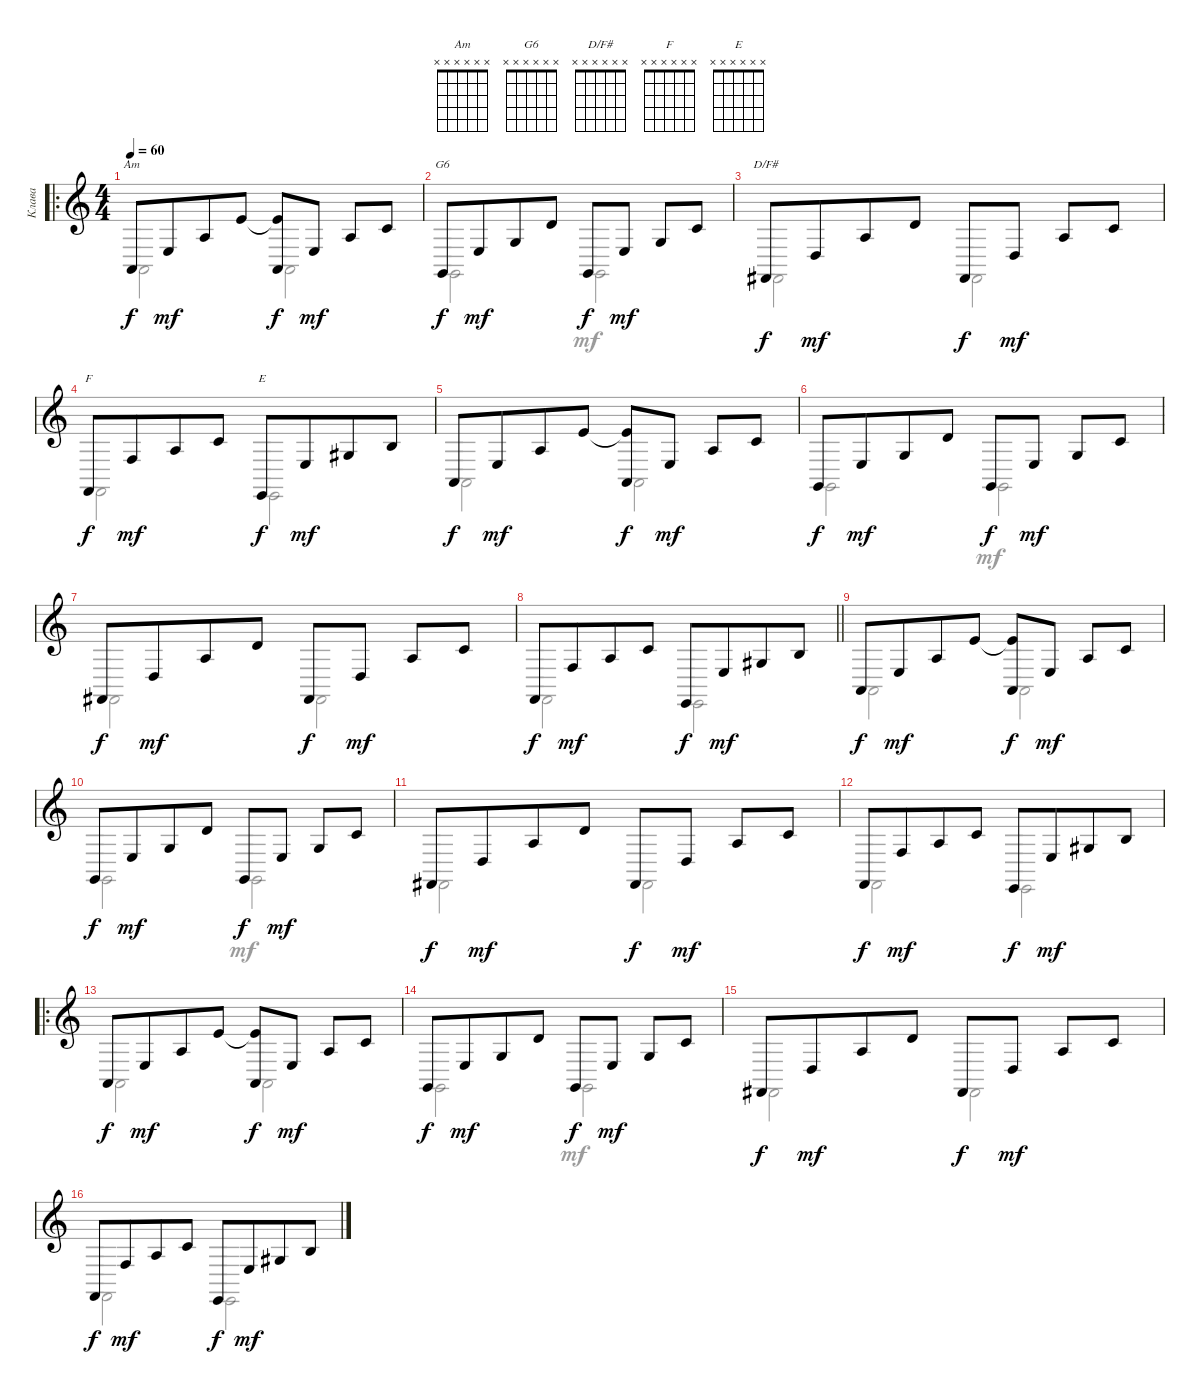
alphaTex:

\track ("Клава" "Клава") {solo instrument electricgrandpiano}
\staff {score}
\tuning (E4 B3 G3 D3 A2 E2) {hide}
\chord ("Am" x x x x x x)
\chord ("G6" x x x x x x)
\chord ("D/F#" x x x x x x)
\chord ("F" x x x x x x)
\chord ("E" x x x x x x)
\voice
\ro
\ts (4 4)
\tempo 60
\clef g2
\ks c
0.5.8{ch "Am" dy f} 2.4.8{dy mf beam merge} 2.3.8{beam merge} 0.1.8 (0.1{t} 0.5).8{dy f} 2.4.8{dy mf} 2.3.8 1.2.8 |
3.6.8{ch "G6" dy f} 2.4.8{dy mf beam merge} 0.3.8 3.2.8 3.6.8{dy f} 2.4.8{dy mf} 0.3.8 1.2.8 |
2.6.8{ch "D/F#" dy f} 0.4.8{dy mf beam merge} 2.3.8 3.2.8 2.6.8{dy f} 0.4.8{dy mf} 2.3.8 1.2.8 |
1.6.8{ch "F" dy f} 3.4.8{dy mf beam merge} 2.3.8 1.2.8 0.6.8{ch "E" dy f} 2.4.8{dy mf beam merge} 1.3.8 0.2.8 |
0.5.8{dy f} 2.4.8{dy mf beam merge} 2.3.8{beam merge} 0.1.8 (0.1{t} 0.5).8{dy f} 2.4.8{dy mf} 2.3.8 1.2.8 |
3.6.8{dy f} 2.4.8{dy mf beam merge} 0.3.8 3.2.8 3.6.8{dy f} 2.4.8{dy mf} 0.3.8 1.2.8 |
2.6.8{dy f} 0.4.8{dy mf beam merge} 2.3.8 3.2.8 2.6.8{dy f} 0.4.8{dy mf} 2.3.8 1.2.8 |
\barLineRight lightlight
1.6.8{dy f} 3.4.8{dy mf beam merge} 2.3.8 1.2.8 0.6.8{dy f} 2.4.8{dy mf beam merge} 1.3.8 0.2.8 |
0.5.8{dy f} 2.4.8{dy mf beam merge} 2.3.8{beam merge} 0.1.8 (0.1{t} 0.5).8{dy f} 2.4.8{dy mf} 2.3.8 1.2.8 |
3.6.8{dy f} 2.4.8{dy mf beam merge} 0.3.8 3.2.8 3.6.8{dy f} 2.4.8{dy mf} 0.3.8 1.2.8 |
2.6.8{dy f} 0.4.8{dy mf beam merge} 2.3.8 3.2.8 2.6.8{dy f} 0.4.8{dy mf} 2.3.8 1.2.8 |
1.6.8{dy f} 3.4.8{dy mf beam merge} 2.3.8 1.2.8 0.6.8{dy f} 2.4.8{dy mf beam merge} 1.3.8 0.2.8 |
\ro
0.5.8{dy f volume 12 instrument electricgrandpiano} 2.4.8{dy mf beam merge} 2.3.8{beam merge} 0.1.8 (0.1{t} 0.5).8{dy f} 2.4.8{dy mf} 2.3.8 1.2.8 |
3.6.8{dy f} 2.4.8{dy mf beam merge} 0.3.8 3.2.8 3.6.8{dy f} 2.4.8{dy mf} 0.3.8 1.2.8 |
2.6.8{dy f} 0.4.8{dy mf beam merge} 2.3.8 3.2.8 2.6.8{dy f} 0.4.8{dy mf} 2.3.8 1.2.8 |
1.6.8{dy f} 3.4.8{dy mf beam merge} 2.3.8 1.2.8 0.6.8{dy f} 2.4.8{dy mf beam merge} 1.3.8 0.2.8
\voice
\clef g2
\ottava regular
\simile none
\ks c
0.5.2{dy f} 0.5.2 |
3.6.2 3.6.2{dy mf} |
2.6.2 2.6.2 |
1.6.2 0.6.2 |
0.5.2{dy f} 0.5.2 |
3.6.2 3.6.2{dy mf} |
2.6.2 2.6.2 |
\barLineRight lightlight
1.6.2 0.6.2 |
0.5.2{dy f} 0.5.2 |
3.6.2 3.6.2{dy mf} |
2.6.2 2.6.2 |
1.6.2 0.6.2 |
0.5.2{dy f} 0.5.2 |
3.6.2 3.6.2{dy mf} |
2.6.2 2.6.2 |
1.6.2 0.6.2
